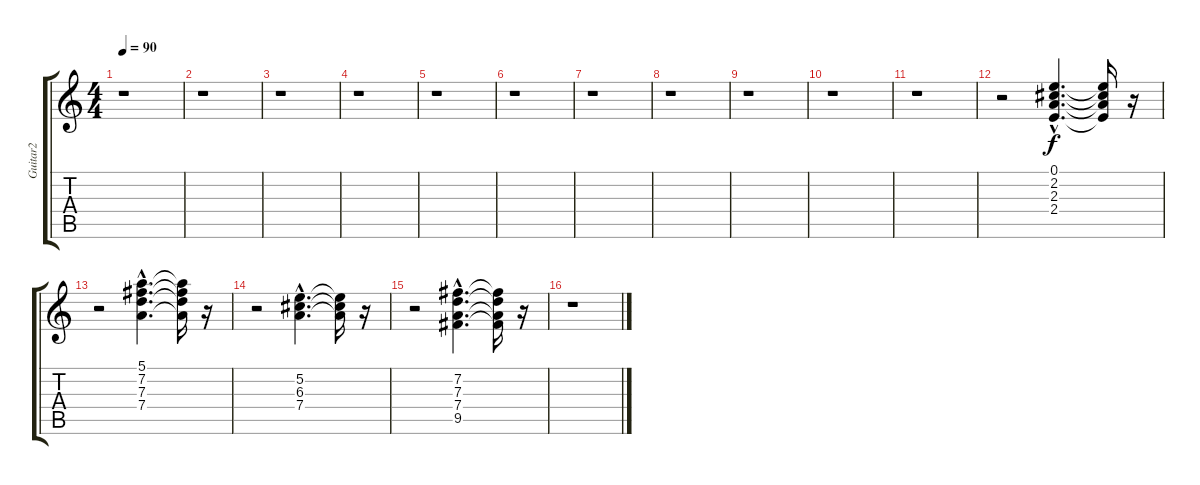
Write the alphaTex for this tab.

\track ("Guitar2" "Guitar2") {instrument overdrivenguitar}
\staff {score tabs}
\tuning (E4 B3 G3 D3 A2 E2) {hide}
\ts (4 4)
\tempo 90
\clef g2
\ks c
r.1{dy f instrument overdrivenguitar} |
r.1 |
r.1 |
r.1 |
r.1 |
r.1 |
r.1 |
r.1 |
r.1 |
r.1 |
r.1 |
r.2 (0.1{hac} 2.2{hac} 2.3{hac} 2.4{hac}).4{d} (0.1{t} 2.2{t} 2.3{t} 2.4{t}).16 r.16 |
r.2 (5.1{hac} 7.2{hac} 7.3{hac} 7.4{hac}).4{d} (5.1{t} 7.2{t} 7.3{t} 7.4{t}).16 r.16 |
r.2 (5.2{hac} 6.3{hac} 7.4{hac}).4{d} (5.2{t} 6.3{t} 7.4{t}).16 r.16 |
r.2 (7.2{hac} 7.3{hac} 7.4{hac} 9.5{hac}).4{d} (7.2{t} 7.3{t} 7.4{t} 9.5{t}).16 r.16 |
r.1
